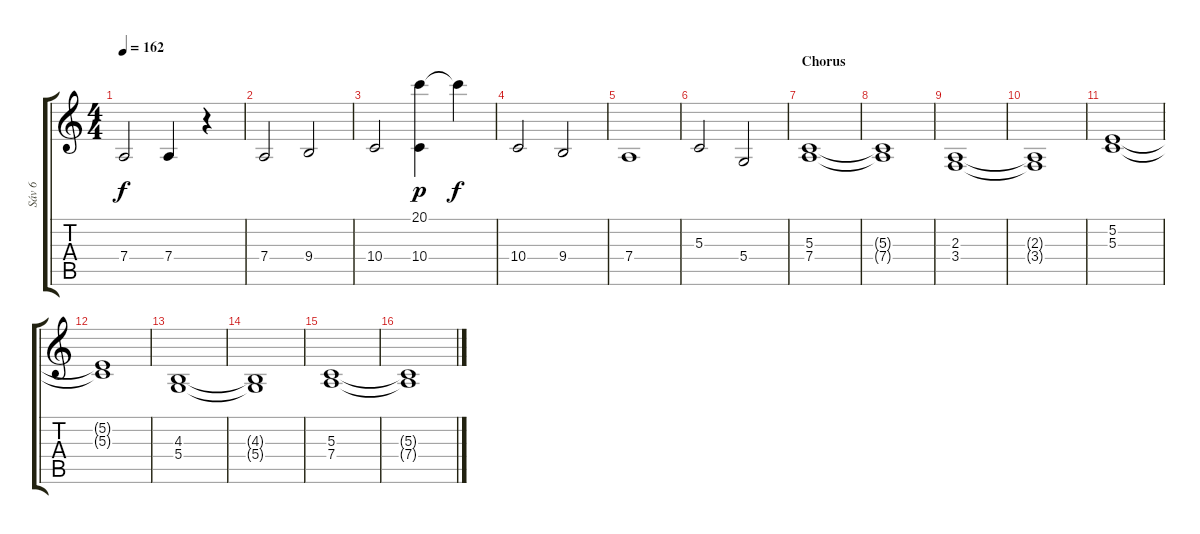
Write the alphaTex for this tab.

\track ("Sáv 6" "Sáv 6") {instrument synthstrings1}
\staff {score tabs}
\tuning (E4 B3 G3 D3 A2 E2) {hide}
\ts (4 4)
\tempo 162
\clef g2
\ks c
7.4.2{dy f} 7.4.4 r.4 |
7.4.2 9.4.2 |
10.4.2 (20.1 10.4).4{dy p} 20.1{t}.4{dy f} |
10.4.2 9.4.2 |
7.4.1 |
5.3.2 5.4.2 |
\section ("" "Chorus")
(5.3 7.4).1 |
(5.3{t} 7.4{t}).1 |
(2.3 3.4).1 |
(2.3{t} 3.4{t}).1 |
(5.2 5.3).1 |
(5.2{t} 5.3{t}).1 |
(4.3 5.4).1 |
(4.3{t} 5.4{t}).1 |
(5.3 7.4).1 |
(5.3{t} 7.4{t}).1
